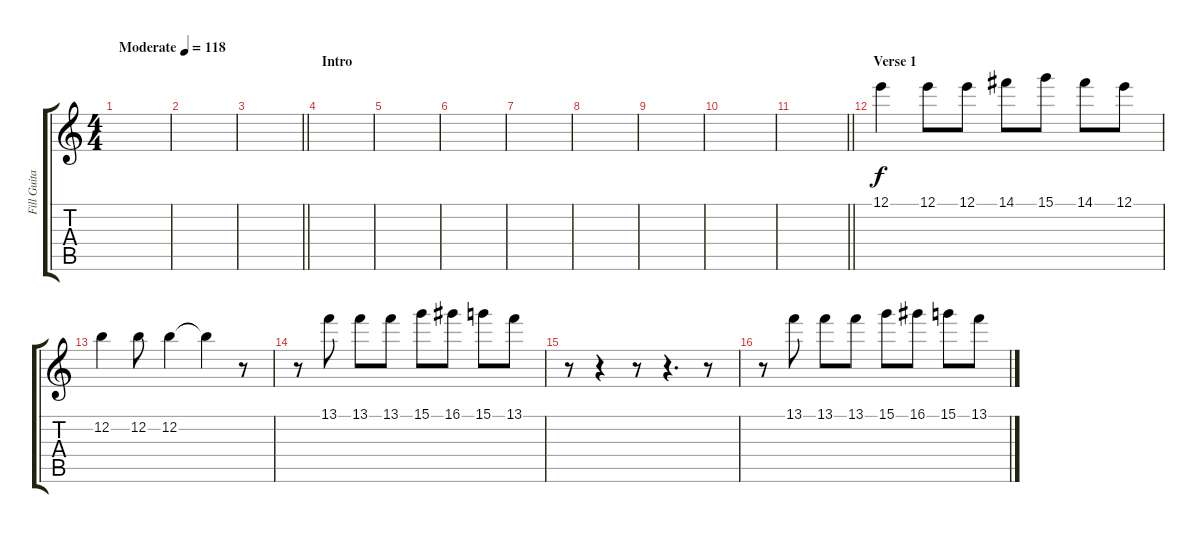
\track ("Fill Guitar" "Fill Guita") {instrument overdrivenguitar}
\staff {score tabs}
\tuning (E4 B3 G3 D3 A2 E2) {hide}
\ts (4 4)
\tempo (118 "Moderate")
\clef g2
\ks c
|
|
\barLineRight lightlight
|
\section ("" "Intro")
|
|
|
|
|
|
|
\barLineRight lightlight
|
\section ("" "Verse 1")
12.1.4 12.1.8 12.1.8 14.1.8 15.1.8 14.1.8 12.1.8 |
12.2.4 12.2.8 12.2.4 12.2{t}.4 r.8 |
r.8 13.1.8 13.1.8 13.1.8 15.1.8 16.1.8 15.1.8 13.1.8 |
r.8 r.4 r.8 r.4{d} r.8 |
r.8 13.1.8 13.1.8 13.1.8 15.1.8 16.1.8 15.1.8 13.1.8
